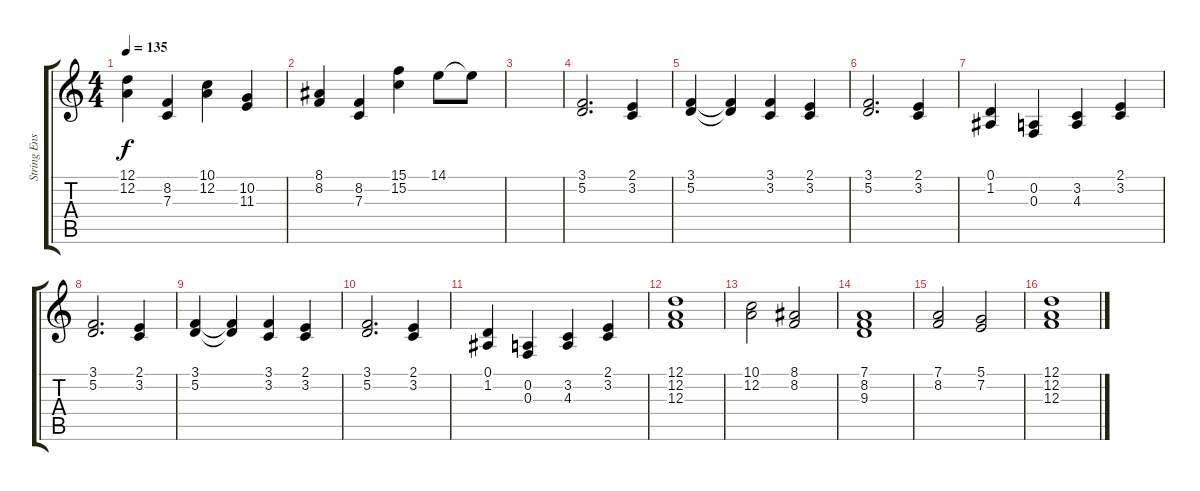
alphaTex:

\track ("String Ensemble" "String Ens") {instrument stringensemble1}
\staff {score tabs}
\tuning (D4 A3 F3 C3 G2 D2) {hide}
\ts (4 4)
\tempo 135
\clef g2
\ks c
(12.1 12.2).4{dy f} (8.2 7.3).4 (10.1 12.2).4 (10.2 11.3).4 |
(8.1 8.2).4 (8.2 7.3).4 (15.1 15.2).4 14.1.8 14.1{t}.8 |
|
(3.1 5.2).2{d} (2.1 3.2).4 |
(3.1 5.2).4 (3.1{t} 5.2{t}).4 (3.1 3.2).4 (2.1 3.2).4 |
(3.1 5.2).2{d} (2.1 3.2).4 |
(0.1 1.2).4 (0.2 0.3).4 (3.2 4.3).4 (2.1 3.2).4 |
(3.1 5.2).2{d} (2.1 3.2).4 |
(3.1 5.2).4 (3.1{t} 5.2{t}).4 (3.1 3.2).4 (2.1 3.2).4 |
(3.1 5.2).2{d} (2.1 3.2).4 |
(0.1 1.2).4 (0.2 0.3).4 (3.2 4.3).4 (2.1 3.2).4 |
(12.1 12.2 12.3).1 |
(10.1 12.2).2 (8.1 8.2).2 |
(7.1 8.2 9.3).1 |
(7.1 8.2).2 (5.1 7.2).2 |
(12.1 12.2 12.3).1
